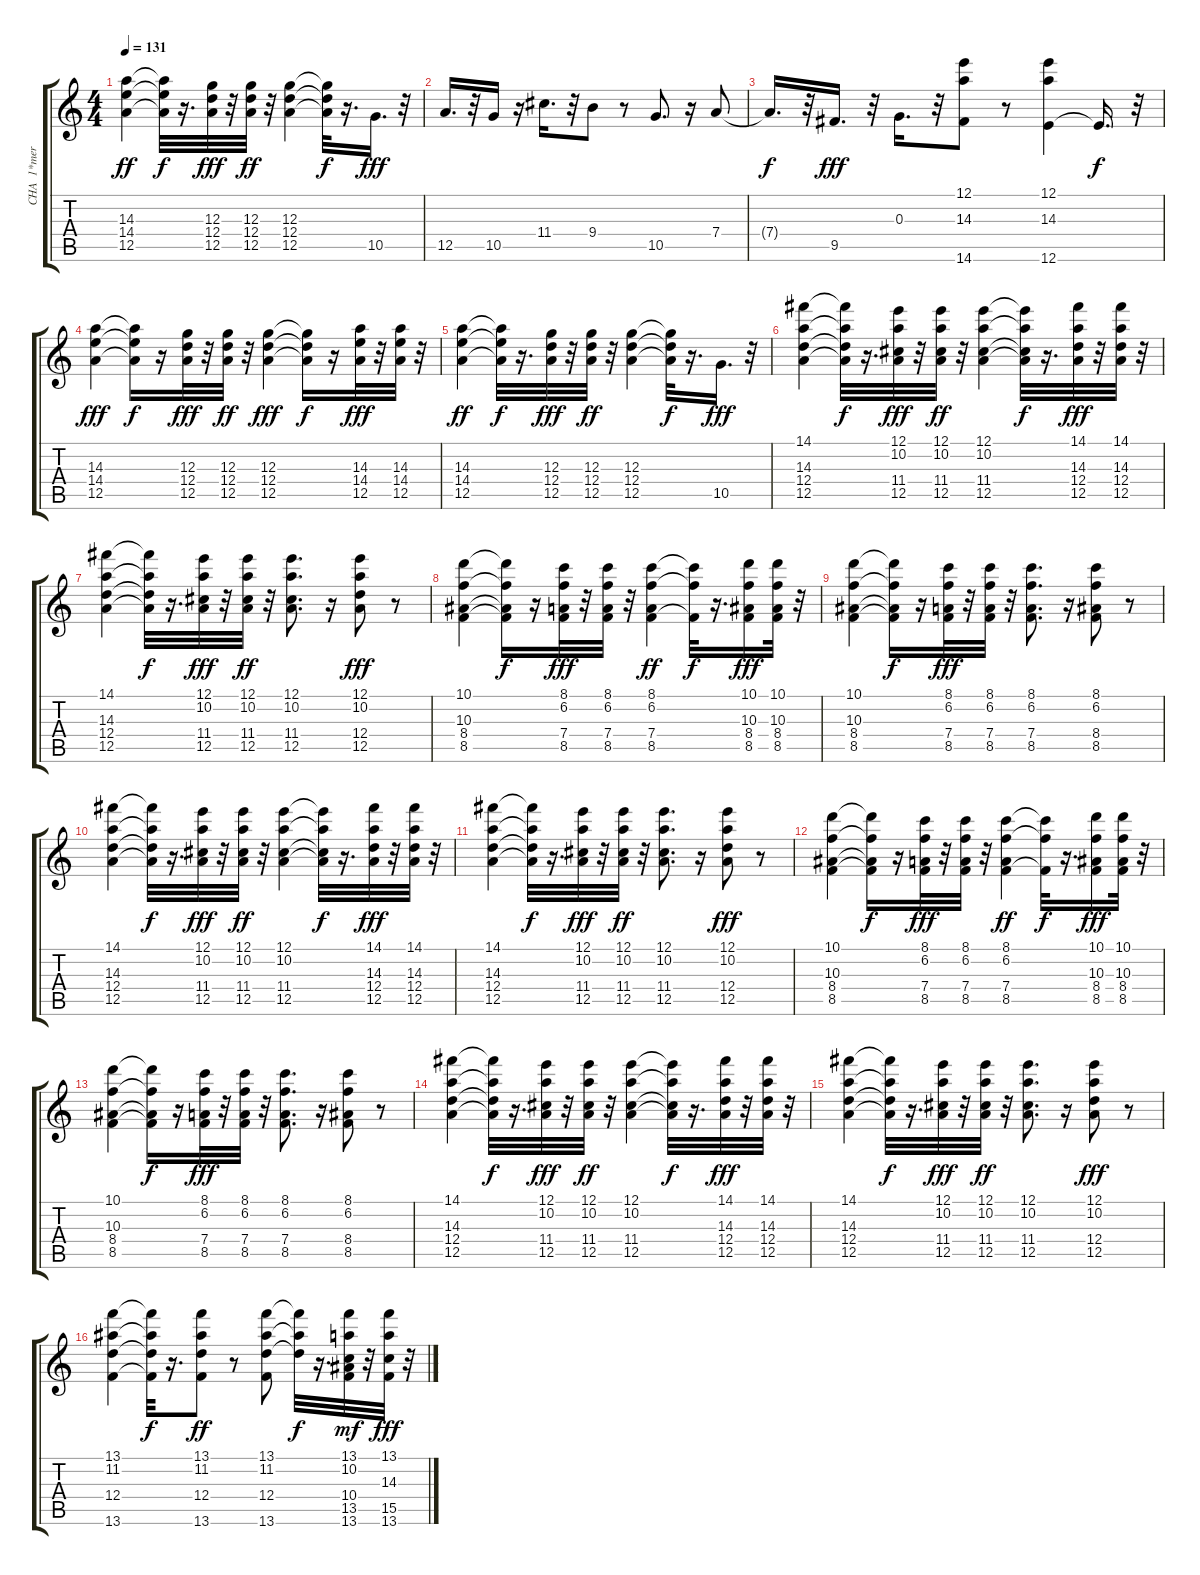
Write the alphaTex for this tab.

\track ("CHA  1*merged" "CHA  1*mer") {instrument acousticguitarsteel}
\staff {score tabs}
\tuning (E4 B3 G3 D3 A2 E2) {hide}
\ts (4 4)
\tempo 131
\clef g2
\ks c
(14.3 14.4 12.5).4{dy ff} (14.3{t} 14.4{t} 12.5{t}).32{dy f} r.16{d} (12.3 12.4 12.5).32{dy fff} r.32 (12.3 12.4 12.5).32{dy ff} r.32 (12.3 12.4 12.5).4 (12.3{t} 12.4{t} 12.5{t}).32{dy f} r.16{d} 10.5.16{d dy fff} r.32 |
12.5.16{d} r.32 10.5.16 r.16 11.4.16{d} r.32 9.4.8 r.8 10.5.8{d} r.16 7.4.8 |
7.4{t}.16{d dy f} r.32 9.5.16{d dy fff} r.32 0.3.16{d} r.32 (12.1 14.3 14.6).8 r.8 (12.1 14.3 12.6).4 12.6{t}.16{d dy f} r.32 |
(14.3 14.4 12.5).4{dy fff} (14.3{t} 14.4{t} 12.5{t}).16{dy f} r.16 (12.3 12.4 12.5).32{dy fff} r.32 (12.3 12.4 12.5).32{dy ff} r.32 (12.3 12.4 12.5).4{dy fff} (12.3{t} 12.4{t} 12.5{t}).16{dy f} r.16 (14.3 14.4 12.5).32{dy fff} r.32 (14.3 14.4 12.5).32 r.32 |
(14.3 14.4 12.5).4{dy ff} (14.3{t} 14.4{t} 12.5{t}).32{dy f} r.16{d} (12.3 12.4 12.5).32{dy fff} r.32 (12.3 12.4 12.5).32{dy ff} r.32 (12.3 12.4 12.5).4 (12.3{t} 12.4{t} 12.5{t}).32{dy f} r.16{d} 10.5.16{d dy fff} r.32 |
(14.1 14.3 12.4 12.5).4 (14.1{t} 14.3{t} 12.4{t} 12.5{t}).32{dy f} r.16{d} (12.1 10.2 11.4 12.5).32{dy fff} r.32 (12.1 10.2 11.4 12.5).32{dy ff} r.32 (12.1 10.2 11.4 12.5).4 (12.1{t} 10.2{t} 11.4{t} 12.5{t}).32{dy f} r.16{d} (14.1 14.3 12.4 12.5).32{dy fff} r.32 (14.1 14.3 12.4 12.5).32 r.32 |
(14.1 14.3 12.4 12.5).4 (14.1{t} 14.3{t} 12.4{t} 12.5{t}).32{dy f} r.16{d} (12.1 10.2 11.4 12.5).32{dy fff} r.32 (12.1 10.2 11.4 12.5).32{dy ff} r.32 (12.1 10.2 11.4 12.5).8{d} r.16 (12.1 10.2 12.4 12.5).8{dy fff} r.8 |
(10.1 10.3 8.4 8.5).4 (10.1{t} 10.3{t} 8.4{t} 8.5{t}).16{dy f} r.16 (8.1 6.2 7.4 8.5).32{dy fff} r.32 (8.1 6.2 7.4 8.5).32 r.32 (8.1 6.2 7.4 8.5).4{dy ff} (8.1{t} 6.2{t} 8.5{t}).32{dy f} r.16{d} (10.1 10.3 8.4 8.5).16{dy fff} (10.1 10.3 8.4 8.5).32 r.32 |
(10.1 10.3 8.4 8.5).4 (10.1{t} 10.3{t} 8.4{t} 8.5{t}).16{dy f} r.16 (8.1 6.2 7.4 8.5).32{dy fff} r.32 (8.1 6.2 7.4 8.5).32 r.32 (8.1 6.2 7.4 8.5).8{d} r.16 (8.1 6.2 8.4 8.5).8 r.8 |
(14.1 14.3 12.4 12.5).4 (14.1{t} 14.3{t} 12.4{t} 12.5{t}).32{dy f} r.16{d} (12.1 10.2 11.4 12.5).32{dy fff} r.32 (12.1 10.2 11.4 12.5).32{dy ff} r.32 (12.1 10.2 11.4 12.5).4 (12.1{t} 10.2{t} 11.4{t} 12.5{t}).32{dy f} r.16{d} (14.1 14.3 12.4 12.5).32{dy fff} r.32 (14.1 14.3 12.4 12.5).32 r.32 |
(14.1 14.3 12.4 12.5).4 (14.1{t} 14.3{t} 12.4{t} 12.5{t}).32{dy f} r.16{d} (12.1 10.2 11.4 12.5).32{dy fff} r.32 (12.1 10.2 11.4 12.5).32{dy ff} r.32 (12.1 10.2 11.4 12.5).8{d} r.16 (12.1 10.2 12.4 12.5).8{dy fff} r.8 |
(10.1 10.3 8.4 8.5).4 (10.1{t} 10.3{t} 8.4{t} 8.5{t}).16{dy f} r.16 (8.1 6.2 7.4 8.5).32{dy fff} r.32 (8.1 6.2 7.4 8.5).32 r.32 (8.1 6.2 7.4 8.5).4{dy ff} (8.1{t} 6.2{t} 8.5{t}).32{dy f} r.16{d} (10.1 10.3 8.4 8.5).16{dy fff} (10.1 10.3 8.4 8.5).32 r.32 |
(10.1 10.3 8.4 8.5).4 (10.1{t} 10.3{t} 8.4{t} 8.5{t}).16{dy f} r.16 (8.1 6.2 7.4 8.5).32{dy fff} r.32 (8.1 6.2 7.4 8.5).32 r.32 (8.1 6.2 7.4 8.5).8{d} r.16 (8.1 6.2 8.4 8.5).8 r.8 |
(14.1 14.3 12.4 12.5).4 (14.1{t} 14.3{t} 12.4{t} 12.5{t}).32{dy f} r.16{d} (12.1 10.2 11.4 12.5).32{dy fff} r.32 (12.1 10.2 11.4 12.5).32{dy ff} r.32 (12.1 10.2 11.4 12.5).4 (12.1{t} 10.2{t} 11.4{t} 12.5{t}).32{dy f} r.16{d} (14.1 14.3 12.4 12.5).32{dy fff} r.32 (14.1 14.3 12.4 12.5).32 r.32 |
(14.1 14.3 12.4 12.5).4 (14.1{t} 14.3{t} 12.4{t} 12.5{t}).32{dy f} r.16{d} (12.1 10.2 11.4 12.5).32{dy fff} r.32 (12.1 10.2 11.4 12.5).32{dy ff} r.32 (12.1 10.2 11.4 12.5).8{d} r.16 (12.1 10.2 12.4 12.5).8{dy fff} r.8 |
(13.1 11.2 12.4 13.6).4 (13.1{t} 11.2{t} 12.4{t} 13.6{t}).32{dy f} r.16{d} (13.1 11.2 12.4 13.6).8{dy ff} r.8 (13.1 11.2 12.4 13.6).8 (13.1{t} 11.2{t} 12.4{t}).32{dy f} r.16{d} (13.1 10.2 10.4 13.5 13.6).32{dy mf} r.32 (13.1 14.3 15.5 13.6).32{dy fff} r.32
